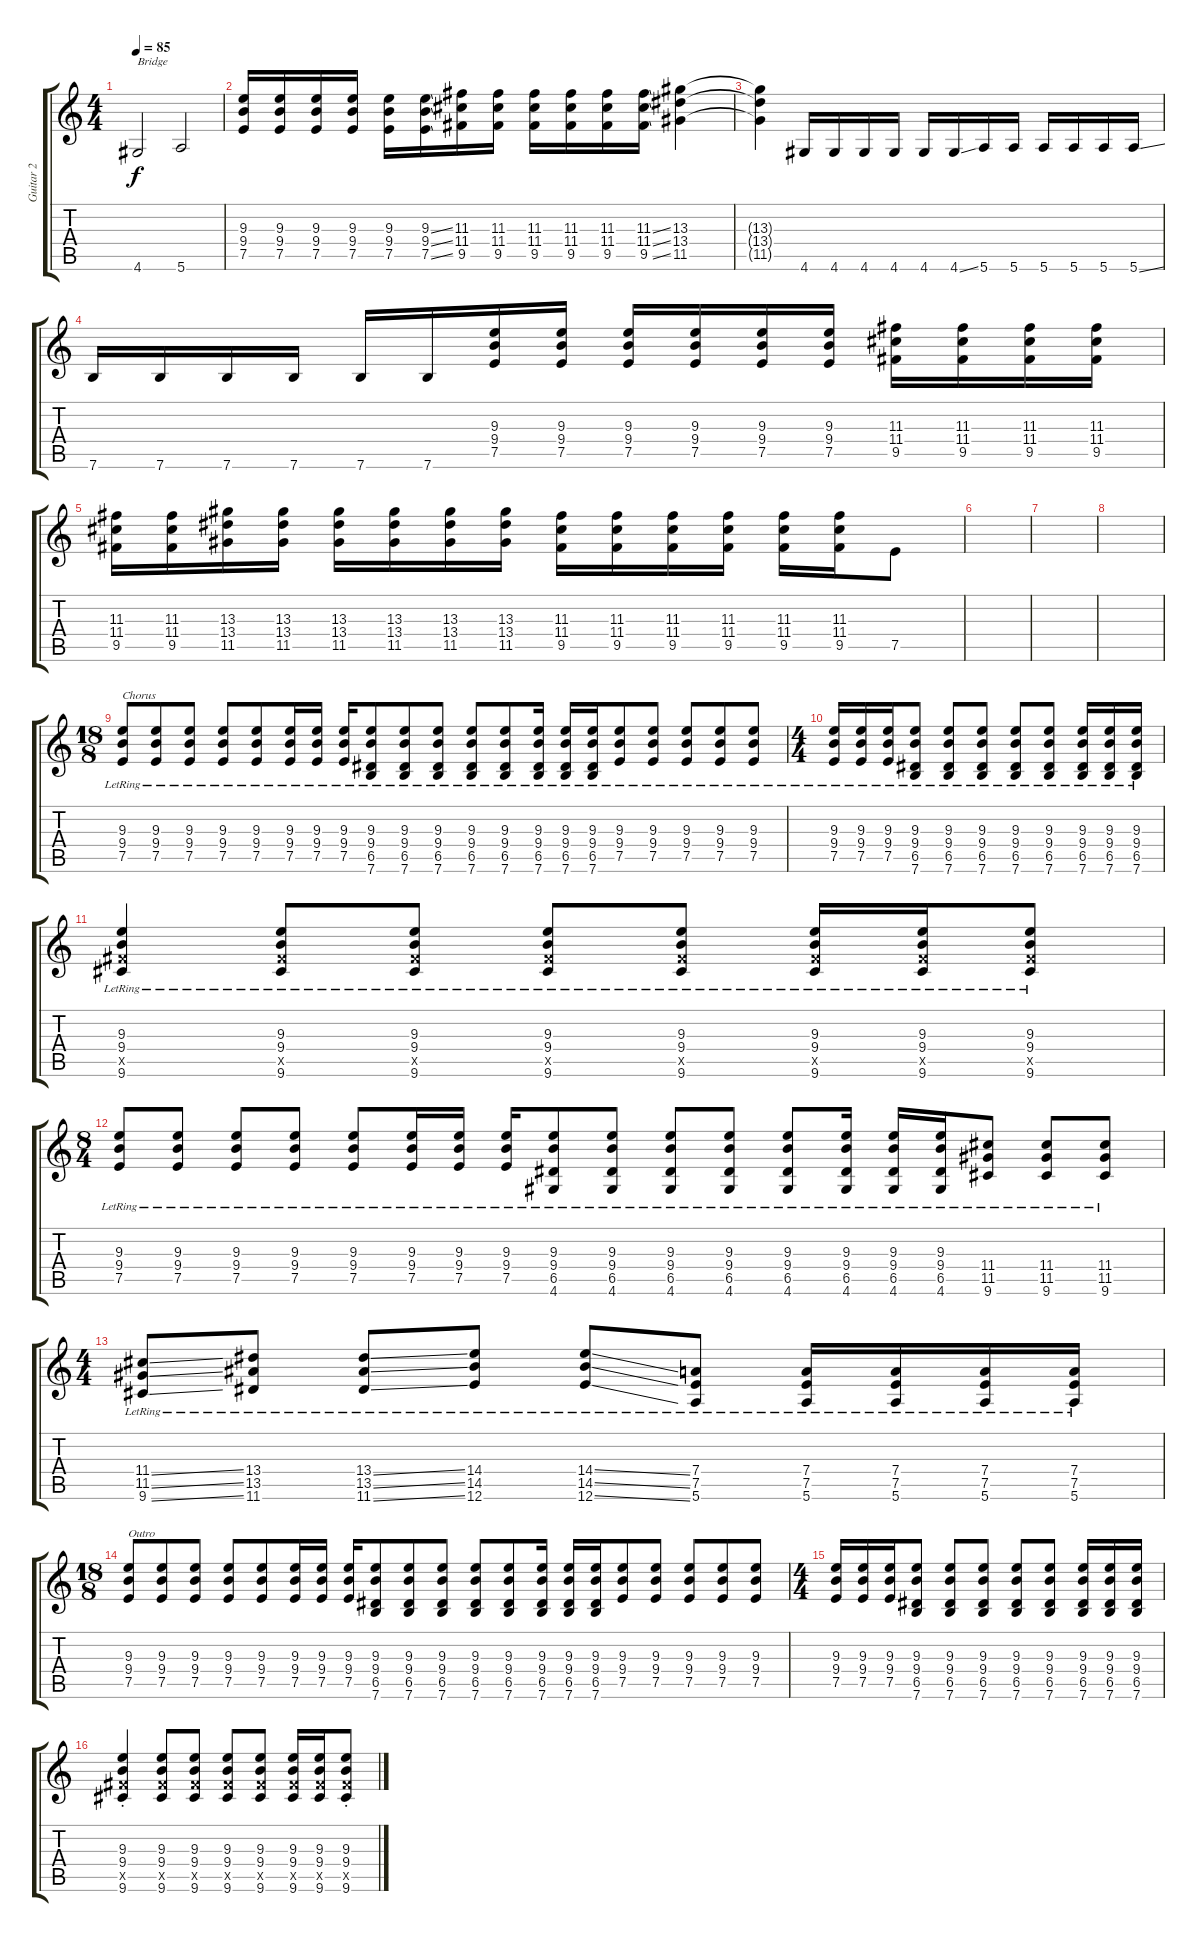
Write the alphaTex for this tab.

\track ("Guitar 2" "Guitar 2") {instrument acousticguitarsteel}
\staff {score tabs}
\tuning (E4 B3 G3 D3 A2 E2) {hide}
\ts (4 4)
\tempo 85
\clef g2
\ks c
4.6.2{txt "Bridge" dy f} 5.6.2 |
(9.3 9.4 7.5).16 (9.3 9.4 7.5).16 (9.3 9.4 7.5).16 (9.3 9.4 7.5).16 (9.3 9.4 7.5).16 (9.3{ss} 9.4{ss} 7.5{ss}).16 (11.3 11.4 9.5).16 (11.3 11.4 9.5).16 (11.3 11.4 9.5).16 (11.3 11.4 9.5).16 (11.3 11.4 9.5).16 (11.3{ss} 11.4{ss} 9.5{ss}).16 (13.3 13.4 11.5).4 |
(13.3{t} 13.4{t} 11.5{t}).4 4.6.16 4.6.16 4.6.16 4.6.16 4.6.16 4.6{ss}.16 5.6.16 5.6.16 5.6.16 5.6.16 5.6.16 5.6{ss}.16 |
7.6.16 7.6.16 7.6.16 7.6.16 7.6.16 7.6.16 (9.3 9.4 7.5).16 (9.3 9.4 7.5).16 (9.3 9.4 7.5).16 (9.3 9.4 7.5).16 (9.3 9.4 7.5).16 (9.3 9.4 7.5).16 (11.3 11.4 9.5).16 (11.3 11.4 9.5).16 (11.3 11.4 9.5).16 (11.3 11.4 9.5).16 |
(11.3 11.4 9.5).16 (11.3 11.4 9.5).16 (13.3 13.4 11.5).16 (13.3 13.4 11.5).16 (13.3 13.4 11.5).16 (13.3 13.4 11.5).16 (13.3 13.4 11.5).16 (13.3 13.4 11.5).16 (11.3 11.4 9.5).16 (11.3 11.4 9.5).16 (11.3 11.4 9.5).16 (11.3 11.4 9.5).16 (11.3 11.4 9.5).16 (11.3 11.4 9.5).16 7.5.8 |
|
|
|
\ts (18 8)
(9.3{lr} 9.4{lr} 7.5{lr}).8{txt "Chorus"} (9.3{lr} 9.4{lr} 7.5{lr}).8 (9.3{lr} 9.4{lr} 7.5{lr}).8 (9.3{lr} 9.4{lr} 7.5{lr}).8 (9.3{lr} 9.4{lr} 7.5{lr}).8 (9.3{lr} 9.4{lr} 7.5{lr}).16 (9.3{lr} 9.4{lr} 7.5{lr}).16 (9.3{lr} 9.4{lr} 7.5{lr}).16 (9.3{lr} 9.4{lr} 6.5{lr} 7.6{lr}).8 (9.3{lr} 9.4{lr} 6.5{lr} 7.6{lr}).8 (9.3{lr} 9.4{lr} 6.5{lr} 7.6{lr}).8 (9.3{lr} 9.4{lr} 6.5{lr} 7.6{lr}).8 (9.3{lr} 9.4{lr} 6.5{lr} 7.6{lr}).8 (9.3{lr} 9.4{lr} 6.5{lr} 7.6{lr}).16 (9.3{lr} 9.4{lr} 6.5{lr} 7.6{lr}).16 (9.3{lr} 9.4{lr} 6.5{lr} 7.6{lr}).16 (9.3{lr} 9.4{lr} 7.5{lr}).8 (9.3{lr} 9.4{lr} 7.5{lr}).8 (9.3{lr} 9.4{lr} 7.5{lr}).8 (9.3{lr} 9.4{lr} 7.5{lr}).8 (9.3{lr} 9.4{lr} 7.5{lr}).8 |
\ts (4 4)
(9.3{lr} 9.4{lr} 7.5{lr}).16 (9.3{lr} 9.4{lr} 7.5{lr}).16 (9.3{lr} 9.4{lr} 7.5{lr}).16 (9.3{lr} 9.4{lr} 6.5{lr} 7.6{lr}).8 (9.3{lr} 9.4{lr} 6.5{lr} 7.6{lr}).8 (9.3{lr} 9.4{lr} 6.5{lr} 7.6{lr}).8 (9.3{lr} 9.4{lr} 6.5{lr} 7.6{lr}).8 (9.3{lr} 9.4{lr} 6.5{lr} 7.6{lr}).8 (9.3{lr} 9.4{lr} 6.5{lr} 7.6{lr}).16 (9.3{lr} 9.4{lr} 6.5{lr} 7.6{lr}).16 (9.3{lr} 9.4{lr} 6.5{lr} 7.6{lr}).16 |
(9.3{lr} 9.4{lr} 9.5{x} 9.6{lr}).4 (9.3{lr} 9.4{lr} 9.5{x} 9.6{lr}).8 (9.3{lr} 9.4{lr} 9.5{x} 9.6{lr}).8 (9.3{lr} 9.4{lr} 9.5{x} 9.6{lr}).8 (9.3{lr} 9.4{lr} 9.5{x} 9.6{lr}).8 (9.3{lr} 9.4{lr} 9.5{x} 9.6{lr}).16 (9.3{lr} 9.4{lr} 9.5{x} 9.6{lr}).16 (9.3{lr} 9.4{lr} 9.5{x} 9.6{lr}).8 |
\ts (8 4)
(9.3{lr} 9.4{lr} 7.5{lr}).8 (9.3{lr} 9.4{lr} 7.5{lr}).8 (9.3{lr} 9.4{lr} 7.5{lr}).8 (9.3{lr} 9.4{lr} 7.5{lr}).8 (9.3{lr} 9.4{lr} 7.5{lr}).8 (9.3{lr} 9.4{lr} 7.5{lr}).16 (9.3{lr} 9.4{lr} 7.5{lr}).16 (9.3{lr} 9.4{lr} 7.5{lr}).16 (9.3{lr} 9.4{lr} 6.5{lr} 4.6{lr}).8 (9.3{lr} 9.4{lr} 6.5{lr} 4.6{lr}).8 (9.3{lr} 9.4{lr} 6.5{lr} 4.6{lr}).8 (9.3{lr} 9.4{lr} 6.5{lr} 4.6{lr}).8 (9.3{lr} 9.4{lr} 6.5{lr} 4.6{lr}).8 (9.3{lr} 9.4{lr} 6.5{lr} 4.6{lr}).16 (9.3{lr} 9.4{lr} 6.5{lr} 4.6{lr}).16 (9.3{lr} 9.4{lr} 6.5{lr} 4.6{lr}).16 (11.4{lr} 11.5{lr} 9.6{lr}).8 (11.4{lr} 11.5{lr} 9.6{lr}).8 (11.4{lr} 11.5{lr} 9.6{lr}).8 |
\ts (4 4)
(11.4{ss lr} 11.5{ss lr} 9.6{ss lr}).8 (13.4{lr} 13.5{lr} 11.6{lr}).8 (13.4{ss lr} 13.5{ss lr} 11.6{ss lr}).8 (14.4{lr} 14.5{lr} 12.6{lr}).8 (14.4{ss lr} 14.5{ss lr} 12.6{ss lr}).8 (7.4{lr} 7.5{lr} 5.6{lr}).8 (7.4{lr} 7.5{lr} 5.6{lr}).16 (7.4{lr} 7.5{lr} 5.6{lr}).16 (7.4{lr} 7.5{lr} 5.6{lr}).16 (7.4{lr} 7.5{lr} 5.6{lr}).16 |
\ts (18 8)
(9.3 9.4 7.5).8{txt "Outro"} (9.3 9.4 7.5).8 (9.3 9.4 7.5).8 (9.3 9.4 7.5).8 (9.3 9.4 7.5).8 (9.3 9.4 7.5).16 (9.3 9.4 7.5).16 (9.3 9.4 7.5).16 (9.3 9.4 6.5 7.6).8 (9.3 9.4 6.5 7.6).8 (9.3 9.4 6.5 7.6).8 (9.3 9.4 6.5 7.6).8 (9.3 9.4 6.5 7.6).8 (9.3 9.4 6.5 7.6).16 (9.3 9.4 6.5 7.6).16 (9.3 9.4 6.5 7.6).16 (9.3 9.4 7.5).8 (9.3 9.4 7.5).8 (9.3 9.4 7.5).8 (9.3 9.4 7.5).8 (9.3 9.4 7.5).8 |
\ts (4 4)
(9.3 9.4 7.5).16 (9.3 9.4 7.5).16 (9.3 9.4 7.5).16 (9.3 9.4 6.5 7.6).8 (9.3 9.4 6.5 7.6).8 (9.3 9.4 6.5 7.6).8 (9.3 9.4 6.5 7.6).8 (9.3 9.4 6.5 7.6).8 (9.3 9.4 6.5 7.6).16 (9.3 9.4 6.5 7.6).16 (9.3 9.4 6.5 7.6).16 |
(9.3{st} 9.4{st} 9.5{x} 9.6{st}).4 (9.3 9.4 9.5{x} 9.6).8 (9.3 9.4 9.5{x} 9.6).8 (9.3 9.4 9.5{x} 9.6).8 (9.3 9.4 9.5{x} 9.6).8 (9.3 9.4 9.5{x} 9.6).16 (9.3 9.4 9.5{x} 9.6).16 (9.3 9.4{st} 9.5{x} 9.6).8
